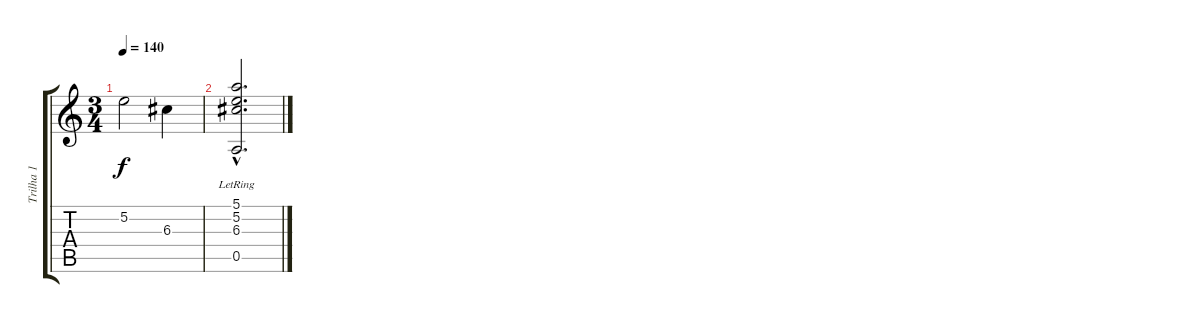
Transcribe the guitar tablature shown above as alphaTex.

\track ("Trilha 1" "Trilha 1") {instrument acousticguitarnylon}
\staff {score tabs}
\tuning (E4 B3 G3 D3 A2 E2) {hide}
\ts (3 4)
\tempo 140
\clef g2
\ks c
5.2.2{dy f} 6.3.4 |
(5.1{hac lr} 5.2{hac lr} 6.3{hac lr} 0.5{hac lr}).2{d}
